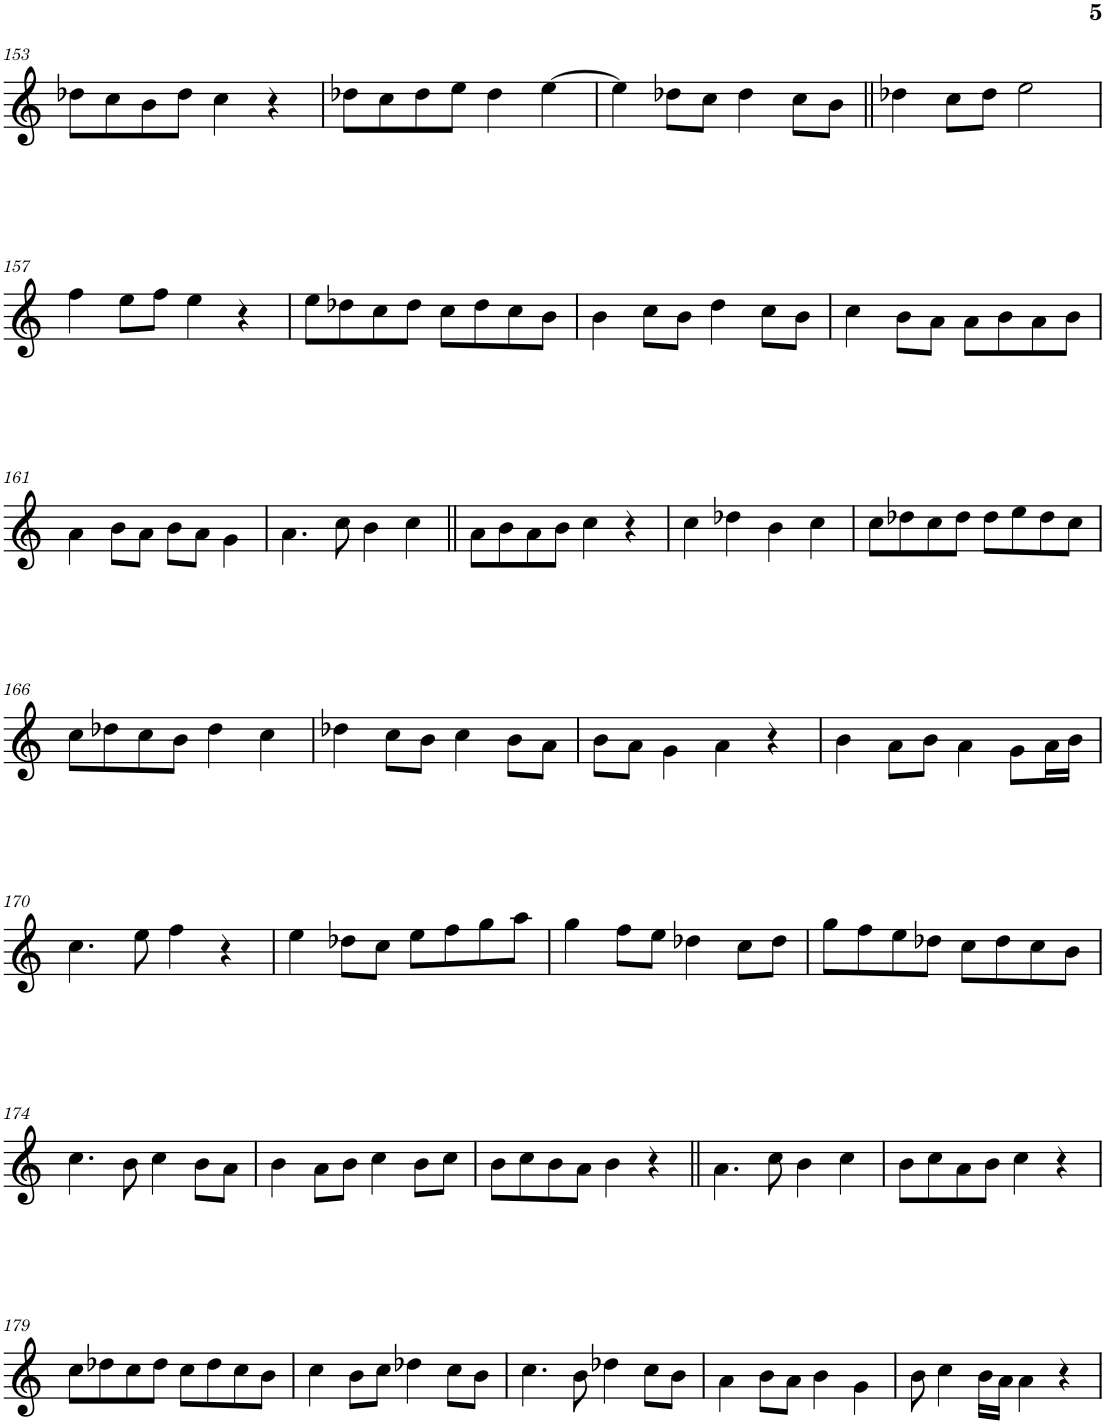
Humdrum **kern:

**kern
*part1
*staff1
*I"Voice
*I'Vo.
!!LO:PB:g=z
*clefG2
*k[]
*M4/4
*met(c)
=153
8dd-X\L
8cc\
8b\
8dd-\J
4cc\
4r
=154
8dd-X\L
8cc\
8dd-\
8ee\J
4dd-\
[4ee\
=155
4ee\]
8dd-X\L
8cc\J
4dd-\
8cc\L
8b\J
=156||
4dd-X\
8cc\L
8dd-\J
2ee\
!!LO:LB:g=z
=157
4ff\
8ee\L
8ff\J
4ee\
4r
=158
8ee\L
8dd-X\
8cc\
8dd-\J
8cc\L
8dd-\
8cc\
8b\J
=159
4b\
8cc\L
8b\J
4dd\
8cc\L
8b\J
=160
4cc\
8b\L
8a\J
8a\L
8b\
8a\
8b\J
!!LO:LB:g=z
=161
4a\
8b\L
8a\J
8b\L
8a\J
4g\
=162
4.a\
8cc\
4b\
4cc\
=163||
8a\L
8b\
8a\
8b\J
4cc\
4r
=164
4cc\
4dd-X\
4b\
4cc\
=165
8cc\L
8dd-X\
8cc\
8dd-\J
8dd-\L
8ee\
8dd-\
8cc\J
!!LO:LB:g=z
=166
8cc\L
8dd-X\
8cc\
8b\J
4dd-\
4cc\
=167
4dd-X\
8cc\L
8b\J
4cc\
8b\L
8a\J
=168
8b\L
8a\J
4g\
4a\
4r
=169
4b\
8a\L
8b\J
4a\
8g\L
16a\L
16b\JJ
!!LO:LB:g=z
=170
4.cc\
8ee\
4ff\
4r
=171
4ee\
8dd-X\L
8cc\J
8ee\L
8ff\
8gg\
8aa\J
=172
4gg\
8ff\L
8ee\J
4dd-X\
8cc\L
8dd-\J
=173
8gg\L
8ff\
8ee\
8dd-X\J
8cc\L
8dd-\
8cc\
8b\J
!!LO:LB:g=z
=174
4.cc\
8b\
4cc\
8b\L
8a\J
=175
4b\
8a\L
8b\J
4cc\
8b\L
8cc\J
=176
8b\L
8cc\
8b\
8a\J
4b\
4r
=177||
4.a\
8cc\
4b\
4cc\
=178
8b\L
8cc\
8a\
8b\J
4cc\
4r
!!LO:LB:g=z
=179
8cc\L
8dd-X\
8cc\
8dd-\J
8cc\L
8dd-\
8cc\
8b\J
=180
4cc\
8b\L
8cc\J
4dd-X\
8cc\L
8b\J
=181
4.cc\
8b\
4dd-X\
8cc\L
8b\J
=182
4a\
8b\L
8a\J
4b\
4g\
=183
8b\
4cc\
16b\LL
16a\JJ
4a\
4r
=
*-
